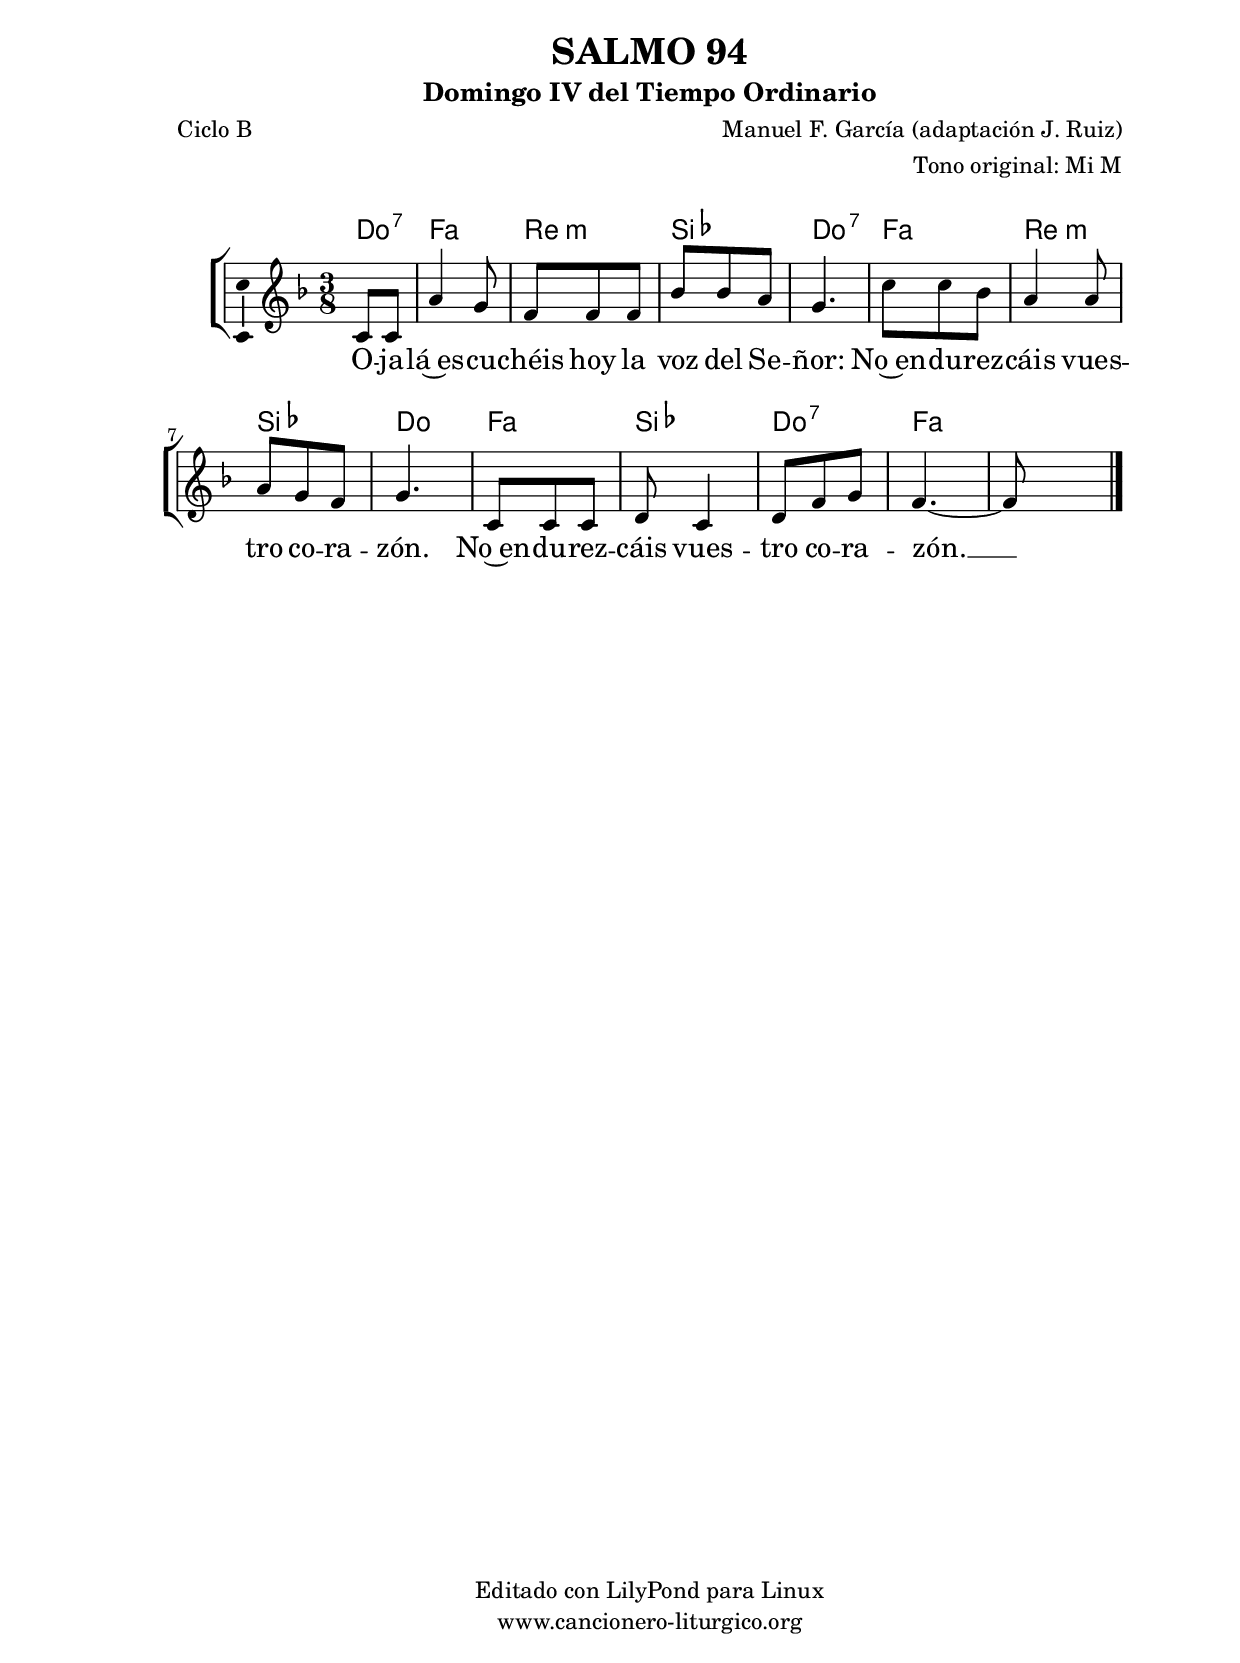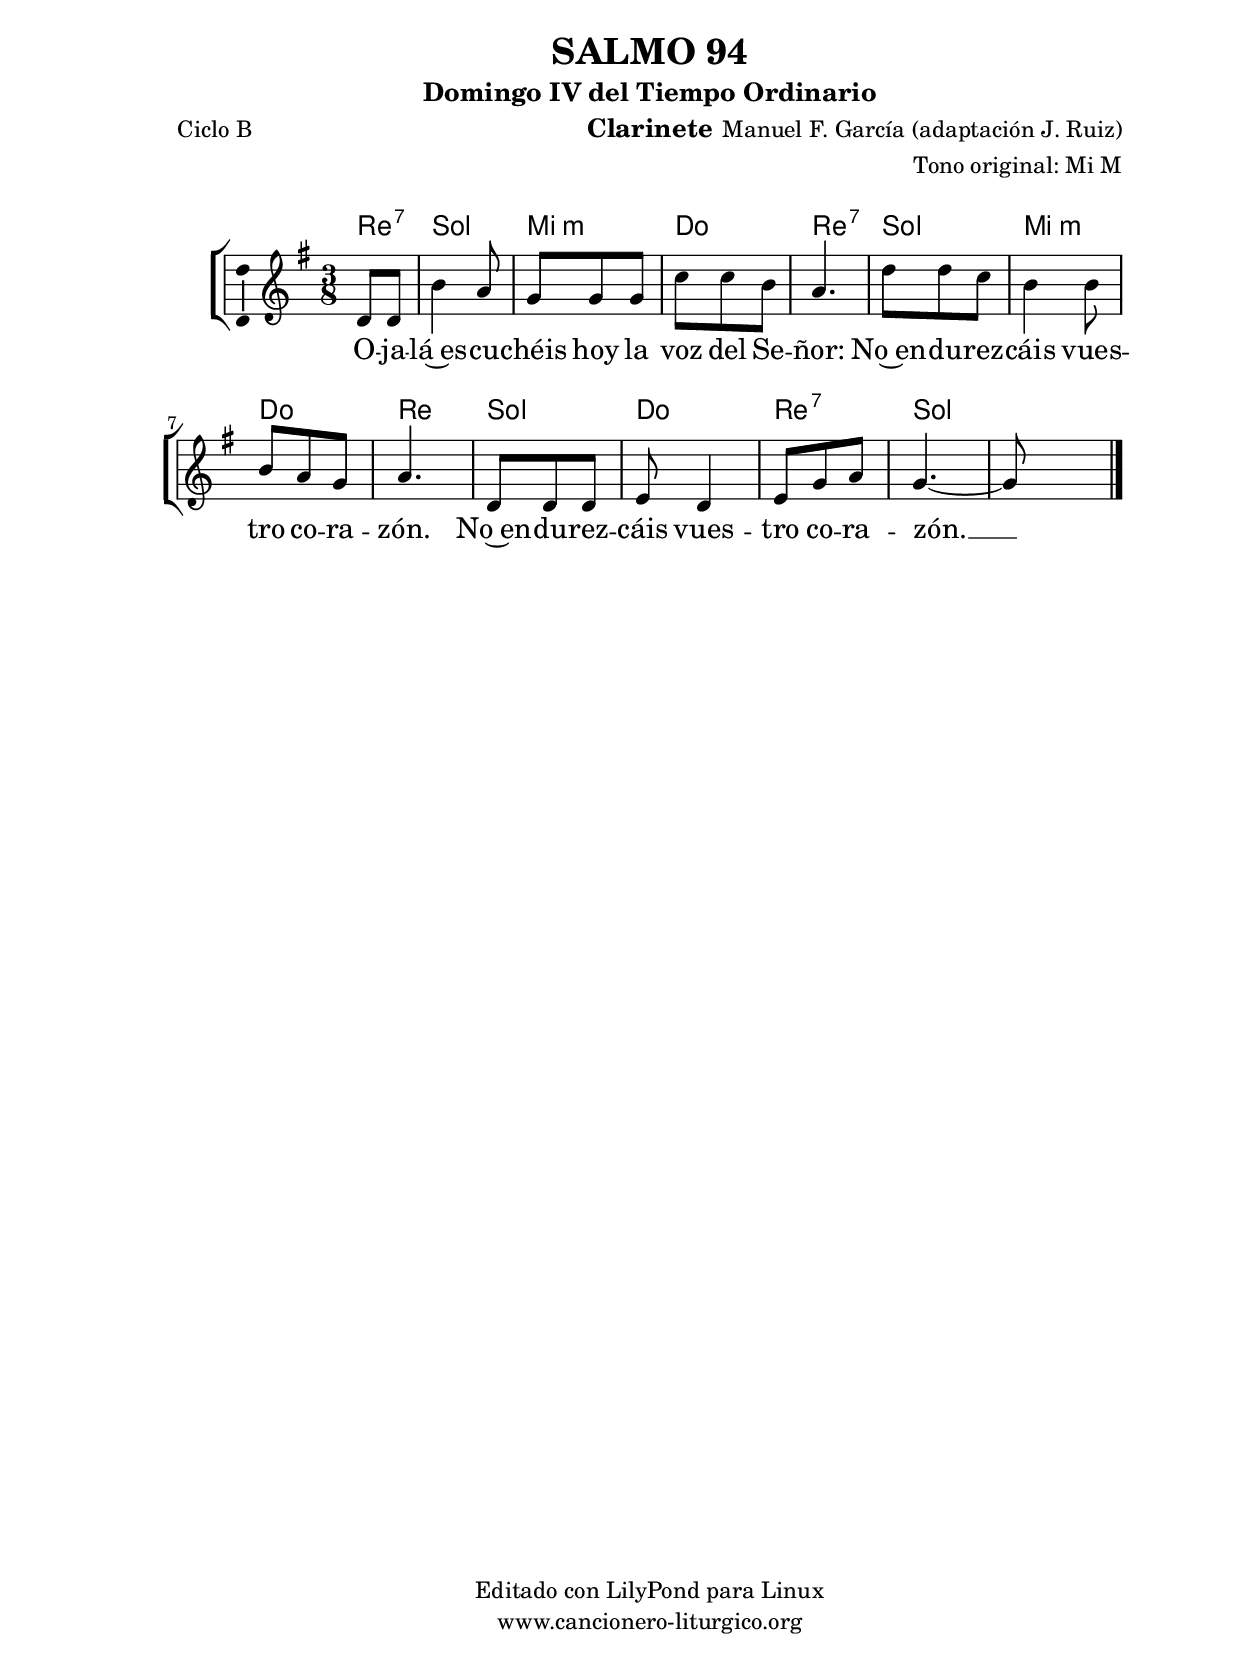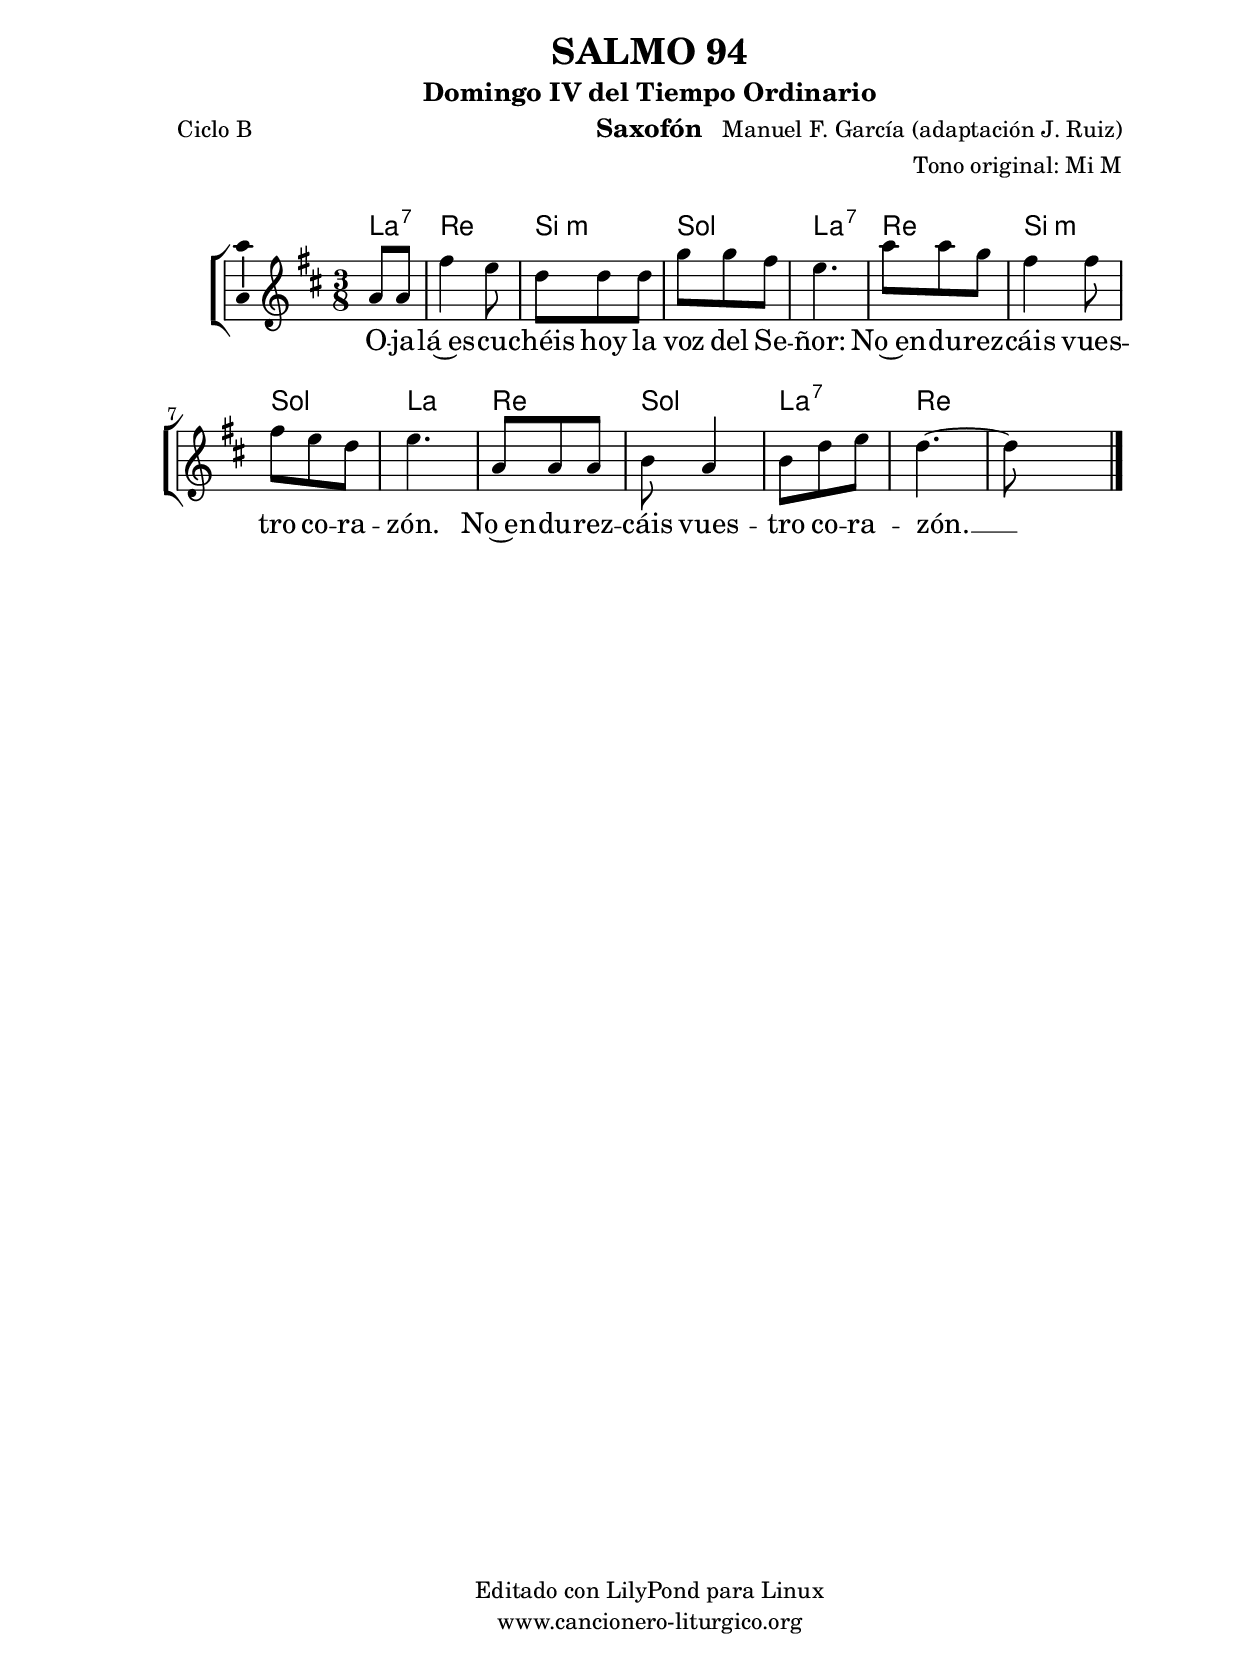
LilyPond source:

%
%para convertir .midi en .wav:
%timidity filename.midi -Ow -o finename.wav
%
%
%Para convertir de .wav a .mp3:
%lame -h -m j filename.wav
%
%
%para escuchar el midi:
%timidity nombrefichero.midi
%


%versión de lilypond para la que se ha escrito esta partitura:
\version "2.16.0"

	%Tamaño papel
	#(set-default-paper-size "a4")
	%Tamaño partitura
	#(set-global-staff-size 20)
	%No responde al pulsar sobre una nota
	#(ly:set-option 'point-and-click #f)

%parámetros del encabezamiento:
\header {
	title = "SALMO 94"
	subtitle = "Domingo IV del Tiempo Ordinario"
	composer = "Manuel F. García (adaptación J. Ruiz)"
	poet = "Ciclo B"
	meter = ""
	arranger = "Tono original: Mi M"
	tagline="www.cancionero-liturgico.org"
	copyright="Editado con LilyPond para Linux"
	tiempo = "Ordinario"
	usos = "Salmo"
	letra = "Ojalá escuchéis hoy la voz del Señor: No endurezcáis vuestro corazón. No endurezcáis vuestro corazón."
	}

%parámetros asociados al papel:
\paper  {
	oddHeaderMarkup = \markup {\fill-line { \on-the-fly #not-first-page \fromproperty #'header:title \on-the-fly #not-first-page \fromproperty #'header:composer }}
	evenHeaderMarkup = \markup {\fill-line { \fromproperty #'header:composer \fromproperty #'header:title }}
	#(set-paper-size "a4")
	print-page-number = ##f
	first-page-number = 1
	print-first-page-number = ##f
%	head-separation = 3.0 \cm
	top-margin = 2.0 \cm
	bottom-margin = 0.5\cm
%%%	bottom-margin = -1.0\cm
	left-margin = 3.0 \cm
	line-width = 16.0 \cm 
	indent = 8\mm
	interscoreline = 2.\mm
	between-system-space = 15\mm
%	para que las partituras no llenen la hoja:
	ragged-bottom = ##t
%	idem para la última hoja:
	ragged-last-bottom = ##f
%	para que las partituras llenen el ancho del papel:
	ragged-last = ##f
	after-title-space = 2.5 \cm
%page-count=1
%system-count=8

	%Flexible Vertical Spacing
%	markup-markup-spacing =
%	#'((basic-distance . 15) (minimum-distance . 15) (padding . 3))
	markup-system-spacing =
	#'((basic-distance . 15) (minimum-distance . 15) (padding . 3))
	system-system-spacing =
	#'((basic-distance . 15) (minimum-distance . 15) (padding . 3))
	score-system-spacing =
	#'((basic-distance . 15) (minimum-distance . 15) (padding . 5))
%	top-system-spacing = % header
%	#'((basic-distance . 8) (minimum-distance . 0) (padding . 3))
%	top-markup-spacing =
%	#'((basic-distance . 20) (minimum-distance . 20) (padding . 3))
	last-bottom-spacing = % footer
	#'((basic-distance . 5) (minimum-distance . 5) (padding . 3))
%	score-markup-spacing =
%	#'((basic-distance . 16) (minimum-distance . 13) (padding . 3))

	}


%parámetros que afectan a toda la partitura:
global =  {
	%clave de sol (G):
	\clef G
	%armadura:
	\transpose e f
	\key e \major
	\tempo 4=90
	\set Score.tempoHideNote = ##t
	}


acordes = {
	\italianChords
	\chordmode {
	\transpose e f
{
b4:7
e4. cis:m a b:7 e cis:m a b e a b:7 e s
	}
	}
}


melodia = 
	\transpose e f
{
	\relative c'{
	\time 3/8

\partial 4
b8 b
gis'4 fis8
e8 e e
a8 a gis8
fis4.
b8 b a
gis4 gis8
gis8 fis e
fis4.
b,8 b b
cis8 b4
cis8 e fis
e4.~
e8 s4

	\bar "|."
	}
	}


texto = \lyricmode {
O -- ja -- lá~es -- cu -- chéis hoy la voz del Se -- ñor: No~en -- du -- rez -- cáis vues -- tro co -- ra -- zón. No~en -- du -- rez -- cáis vues -- tro co -- ra -- zón. __
	}


acordesStaff = \context ChordNames = acordesStaff <<
	\set chordChanges = ##t
	\acordes
	>>


vozStaff = \context Voice = vozStaff
\with {\consists "Ambitus_engraver"}
<<
%	\set Staff.instrumentName = ""
%	\set Staff.shortInstrumentName = ""
%	\set Staff.midiInstrument = #"clarinet"
%	\set Staff.midiInstrument = #"cello"
%	\set Staff.midiInstrument = #"flute"
	\set Staff.midiInstrument = #"electric guitar (jazz)"
%	\set Staff.midiInstrument = #"english horn"
%	\set Staff.midiInstrument = #"violin"
%	\set Staff.midiInstrument = #"glockenspiel"
	\set Staff.midiMinimumVolume = #0.7
	\set Staff.midiMaximumVolume = #0.9
	\global
	\melodia
	>>


textoStaff = \context Lyrics = textoStaff <<
	\lyricsto vozStaff \texto
	>>

\book {
	\score {
		\context ChoirStaff {
			\override StaffGroup.SystemStartBracket #'collapse-height = #1
			\override Score.SystemStartBar #'collapse-height = #1
			<<
			\acordesStaff
			\vozStaff
			\textoStaff
			>>
			}
		\layout {
	    		\context {
				\Lyrics
				\override LyricText #'font-size = #2
				}
	   		 \context {
				\Score
				%fontSize = #3
				\override StaffSymbol #'staff-space = #(magstep +3)
				%\override Beam #'thickness = #0.55
				%\override SpacingSpanner #'spacing-increment = #1.0
				%\override Slur #'height-limit = #1.5
				}
			}
		}
	\score {
		\unfoldRepeats
		\context ChoirStaff {
			<<
			\acordesStaff
			\vozStaff
			>>
			}
		\midi {
	  		\context {
	  			\Score
				tempoWholesPerMinute = #(ly:make-moment 70 4)
				}
			}
		}
	}

%Partitura para clarinete
#(define output-suffix "C")
\book {
	\header{
		instrument = "Clarinete"
		}
	\score {
		\context ChoirStaff {
			\override StaffGroup.SystemStartBracket #'collapse-height = #1
			\override Score.SystemStartBar #'collapse-height = #1
\transpose c d
			<<
			\acordesStaff
			\vozStaff
			\textoStaff
			>>
			}
		\layout {
	    		\context {
				\Lyrics
				\override LyricText #'font-size = #2
				}
	   		 \context {
				\Score
				%fontSize = #3
				\override StaffSymbol #'staff-space = #(magstep +3)
				%\override Beam #'thickness = #0.55
				%\override SpacingSpanner #'spacing-increment = #1.0
				%\override Slur #'height-limit = #1.5
				}
			}
		}
	}

%Partitura para saxofón
#(define output-suffix "S")
\book {
	\header{
		instrument = "Saxofón"
		}
	\score {
		\context ChoirStaff {
			\override StaffGroup.SystemStartBracket #'collapse-height = #1
			\override Score.SystemStartBar #'collapse-height = #1
\transpose c a
			<<
			\acordesStaff
			\vozStaff
			\textoStaff
			>>
			}
		\layout {
	    		\context {
				\Lyrics
				\override LyricText #'font-size = #2
				}
	   		 \context {
				\Score
				%fontSize = #3
				\override StaffSymbol #'staff-space = #(magstep +3)
				%\override Beam #'thickness = #0.55
				%\override SpacingSpanner #'spacing-increment = #1.0
				%\override Slur #'height-limit = #1.5
				}
			}
		}
	}

